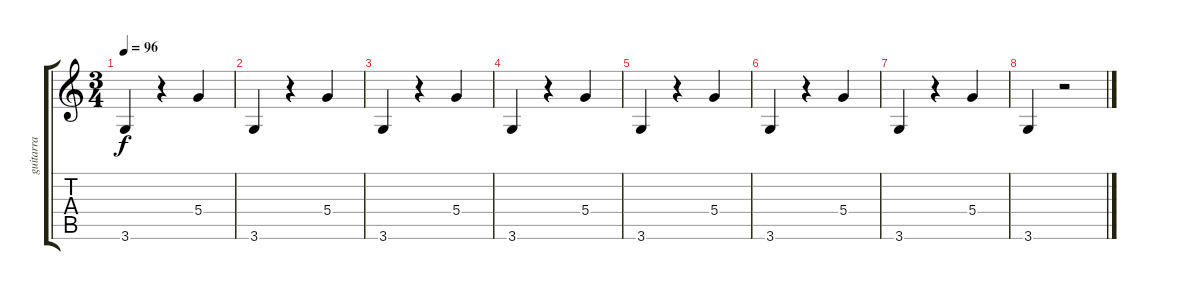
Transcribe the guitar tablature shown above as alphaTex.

\track ("guitarra" "guitarra") {instrument acousticguitarnylon}
\staff {score tabs}
\tuning (E4 B3 G3 D3 A2 E2) {hide}
\ts (3 4)
\tempo 96
\clef g2
\ks c
3.6.4{dy f} r.4 5.4.4 |
3.6.4 r.4 5.4.4 |
3.6.4 r.4 5.4.4 |
3.6.4 r.4 5.4.4 |
3.6.4 r.4 5.4.4 |
3.6.4 r.4 5.4.4 |
3.6.4 r.4 5.4.4 |
3.6.4 r.2
